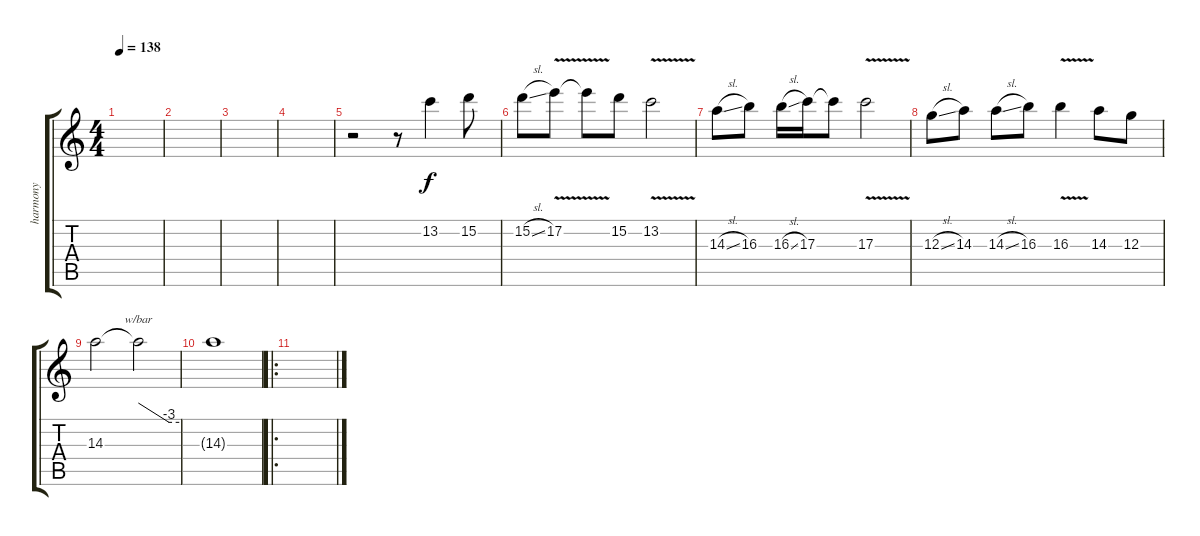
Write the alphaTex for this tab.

\track ("harmony" "harmony") {instrument distortionguitar}
\staff {score tabs}
\tuning (E4 B3 G3 D3 A2 E2) {hide}
\ts (4 4)
\tempo 138
\clef g2
\ks c
|
|
|
|
r.2 r.8 13.2.4 15.2.8 |
15.2{sl}.8 17.2{v}.8 17.2{t}.8 15.2.8 13.2{v}.2 |
14.3{sl}.8 16.3.8 16.3{sl}.16 17.3.16 17.3{t}.8 17.3{v}.2 |
12.3{sl}.8 14.3.8 14.3{sl}.8 16.3.8 16.3{v}.4 14.3.8 12.3.8 |
14.3.2 14.3{t}.2{tbe (custom default 0 0 45 -12 60 -12)} |
14.3{t}.1 |
\ro
